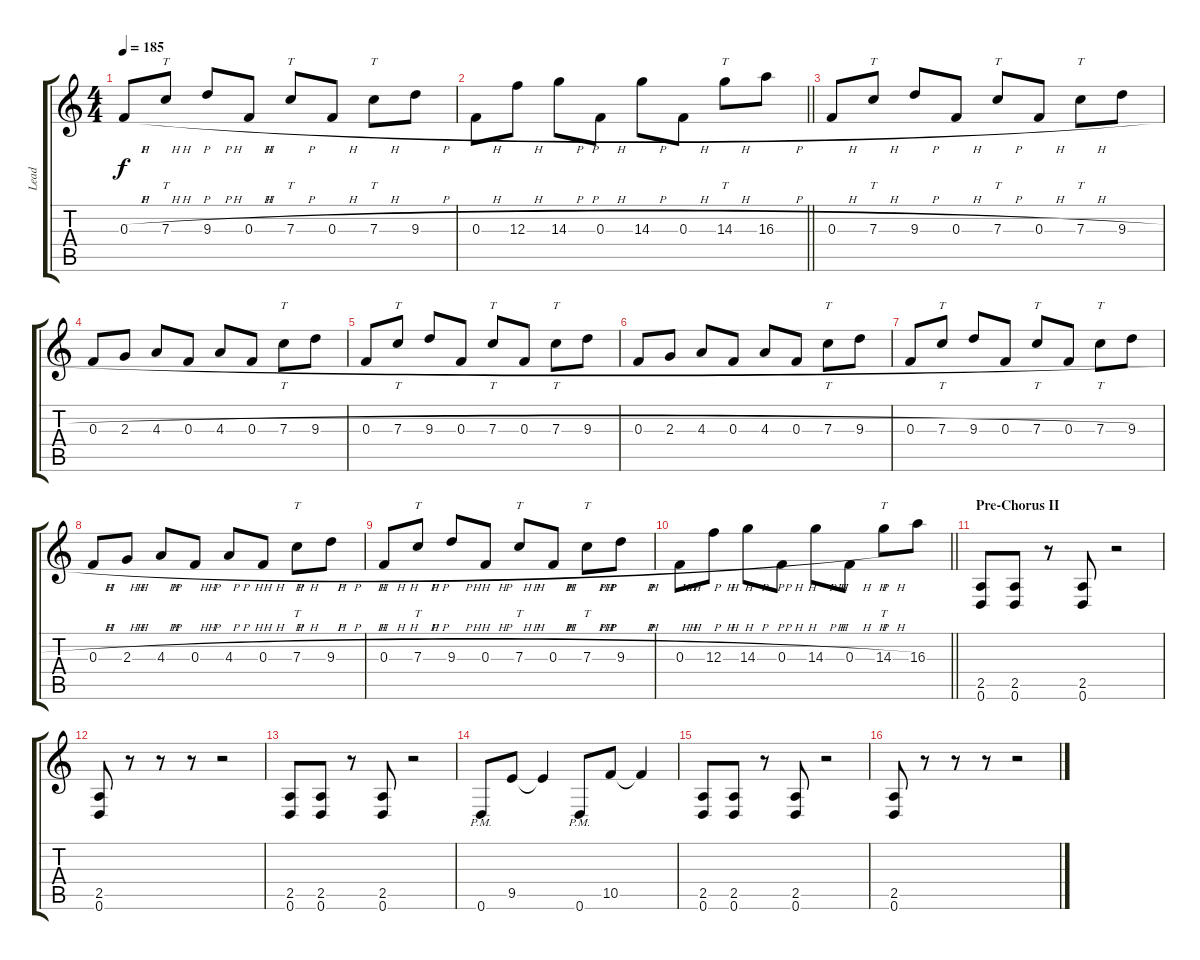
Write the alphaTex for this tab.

\track ("Lead" "Lead") {instrument distortionguitar}
\staff {score tabs}
\tuning (D4 A3 F3 C3 G2 D2) {hide}
\ts (4 4)
\tempo 185
\clef g2
\ks c
0.3{h}.8{dy f} 7.3{h}.8{tt} 9.3{h}.8 0.3{h}.8 7.3{h}.8{tt} 0.3{h}.8 7.3{h}.8{tt} 9.3{h}.8 |
\barLineRight lightlight
0.3{h}.8 12.3{h}.8 14.3{h}.8 0.3{h}.8 14.3{h}.8 0.3{h}.8 14.3{h}.8{tt} 16.3{h}.8 |
0.3{h}.8 7.3{h}.8{tt} 9.3{h}.8 0.3{h}.8 7.3{h}.8{tt} 0.3{h}.8 7.3{h}.8{tt} 9.3{h}.8 |
0.3{h}.8 2.3{h}.8 4.3{h}.8 0.3{h}.8 4.3{h}.8 0.3{h}.8 7.3{h}.8{tt} 9.3{h}.8 |
0.3{h}.8 7.3{h}.8{tt} 9.3{h}.8 0.3{h}.8 7.3{h}.8{tt} 0.3{h}.8 7.3{h}.8{tt} 9.3{h}.8 |
0.3{h}.8 2.3{h}.8 4.3{h}.8 0.3{h}.8 4.3{h}.8 0.3{h}.8 7.3{h}.8{tt} 9.3{h}.8 |
0.3{h}.8 7.3{h}.8{tt} 9.3{h}.8 0.3{h}.8 7.3{h}.8{tt} 0.3{h}.8 7.3{h}.8{tt} 9.3{h}.8 |
0.3{h}.8 2.3{h}.8 4.3{h}.8 0.3{h}.8 4.3{h}.8 0.3{h}.8 7.3{h}.8{tt} 9.3{h}.8 |
0.3{h}.8 7.3{h}.8{tt} 9.3{h}.8 0.3{h}.8 7.3{h}.8{tt} 0.3{h}.8 7.3{h}.8{tt} 9.3{h}.8 |
\barLineRight lightlight
0.3{h}.8 12.3{h}.8 14.3{h}.8 0.3{h}.8 14.3{h}.8 0.3{h}.8 14.3{h}.8{tt} 16.3.8 |
\section ("" "Pre-Chorus II")
(2.5 0.6).8 (2.5 0.6).8 r.8 (2.5 0.6).8 r.2 |
(2.5 0.6).8 r.8 r.8 r.8 r.2 |
(2.5 0.6).8 (2.5 0.6).8 r.8 (2.5 0.6).8 r.2 |
0.6{pm}.8 9.5.8 9.5{t}.4 0.6{pm}.8 10.5.8 10.5{t}.4 |
(2.5 0.6).8 (2.5 0.6).8 r.8 (2.5 0.6).8 r.2 |
(2.5 0.6).8 r.8 r.8 r.8 r.2
